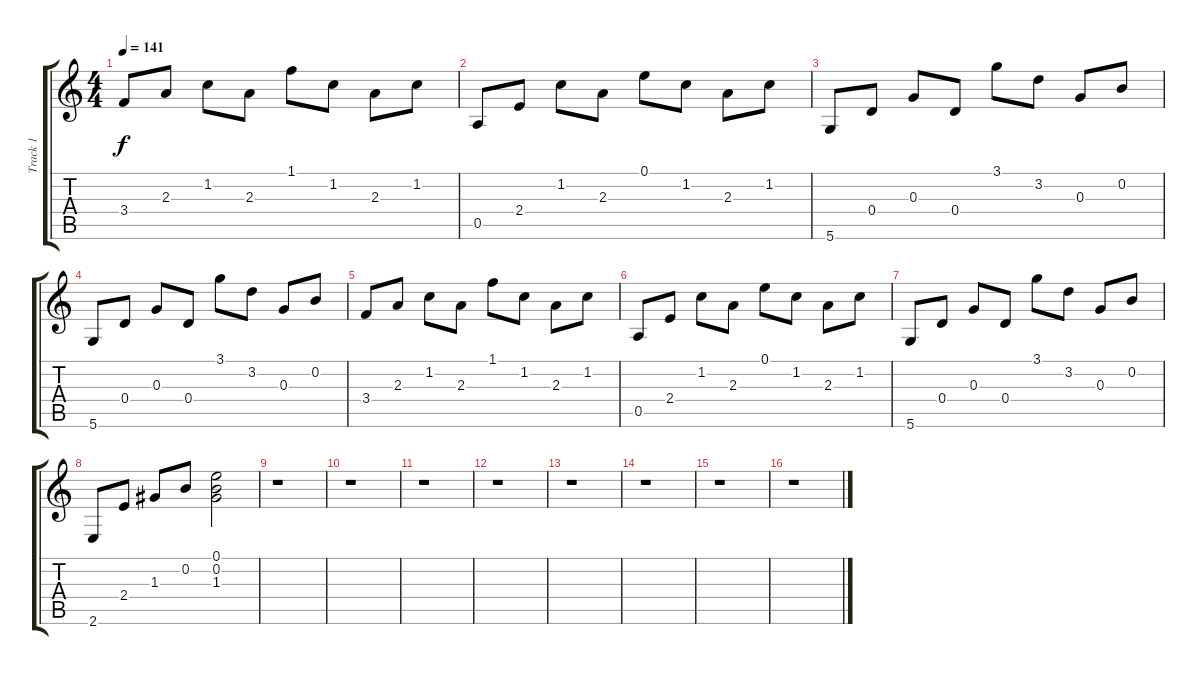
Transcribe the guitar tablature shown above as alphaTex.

\track ("Track 1" "Track 1") {instrument acousticguitarsteel}
\staff {score tabs}
\tuning (E4 B3 G3 D3 A2 D2) {hide}
\ts (4 4)
\tempo 141
\clef g2
\ks c
3.4.8{dy f} 2.3.8 1.2.8 2.3.8 1.1.8 1.2.8 2.3.8 1.2.8 |
0.5.8 2.4.8 1.2.8 2.3.8 0.1.8 1.2.8 2.3.8 1.2.8 |
5.6.8 0.4.8 0.3.8 0.4.8 3.1.8 3.2.8 0.3.8 0.2.8 |
5.6.8 0.4.8 0.3.8 0.4.8 3.1.8 3.2.8 0.3.8 0.2.8 |
3.4.8 2.3.8 1.2.8 2.3.8 1.1.8 1.2.8 2.3.8 1.2.8 |
0.5.8 2.4.8 1.2.8 2.3.8 0.1.8 1.2.8 2.3.8 1.2.8 |
5.6.8 0.4.8 0.3.8 0.4.8 3.1.8 3.2.8 0.3.8 0.2.8 |
2.6.8 2.4.8 1.3.8 0.2.8 (0.1 0.2 1.3).2 |
r.1 |
r.1 |
r.1 |
r.1 |
r.1 |
r.1 |
r.1 |
r.1
